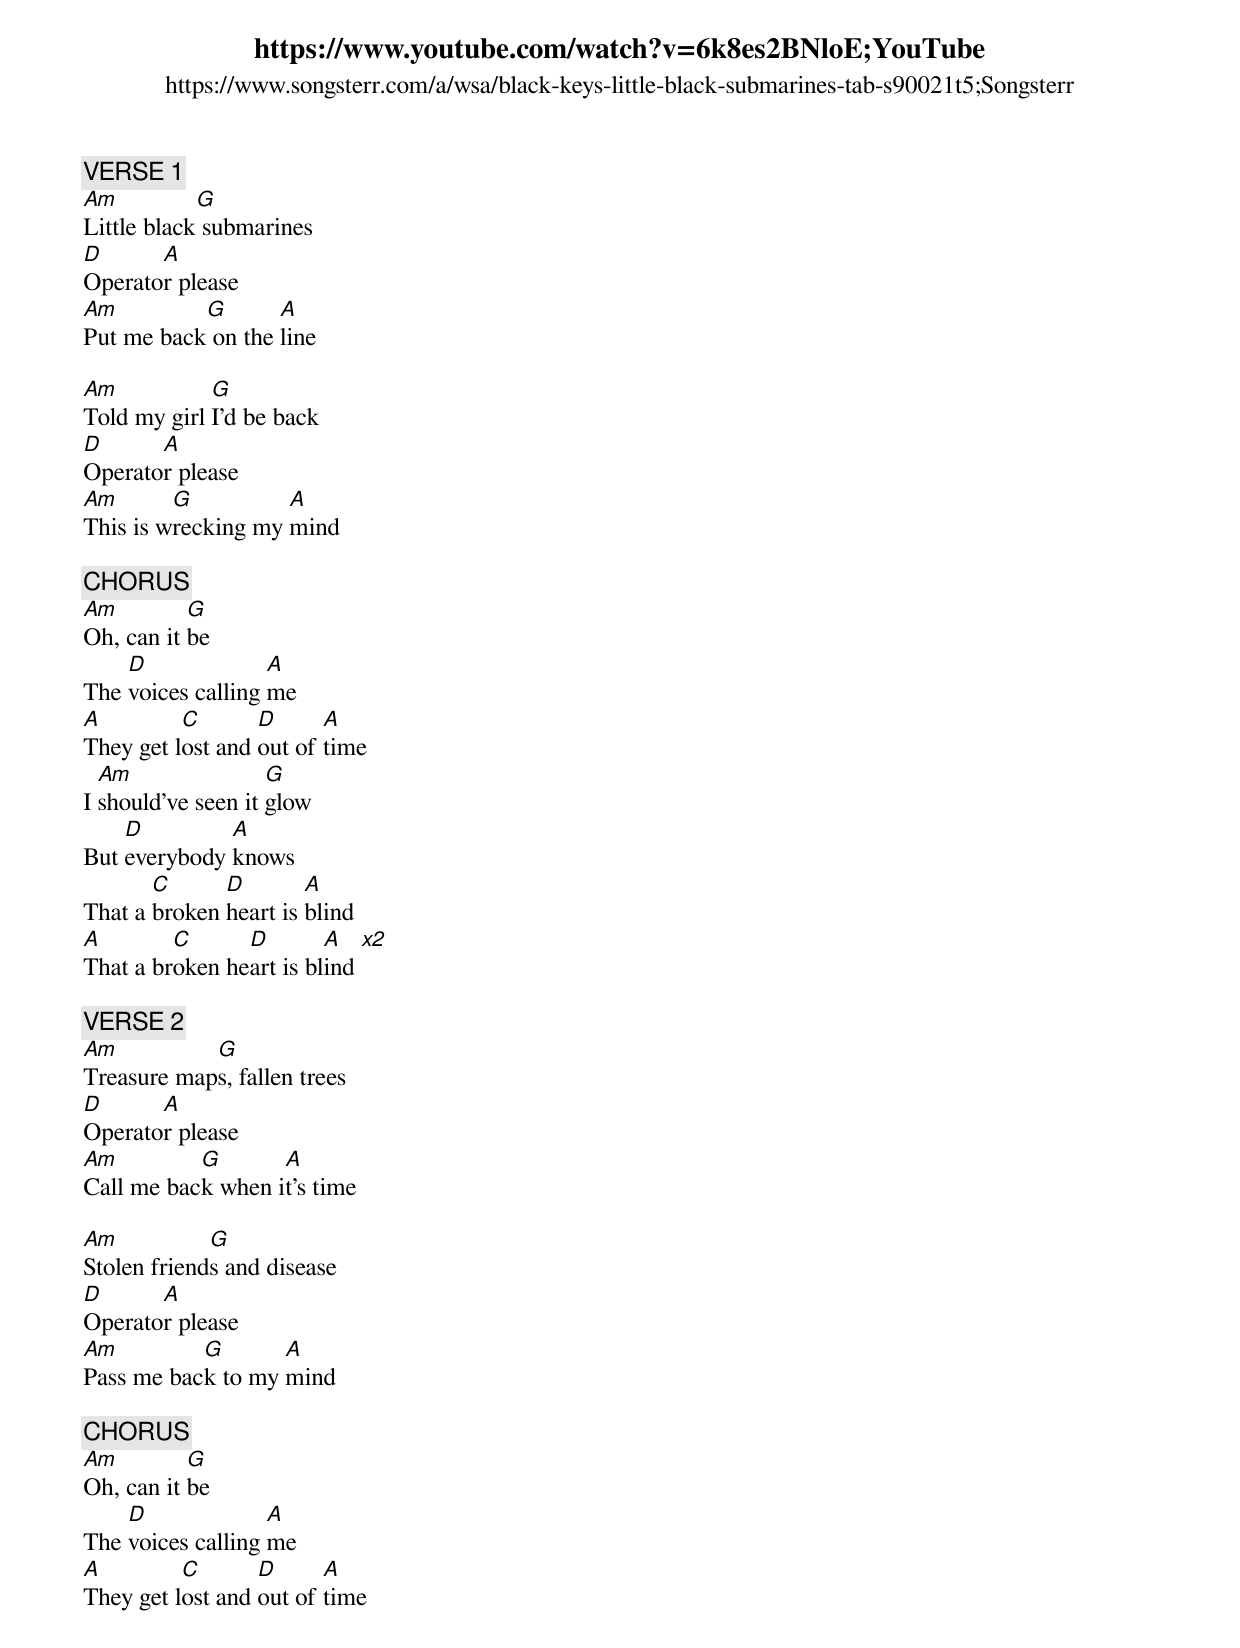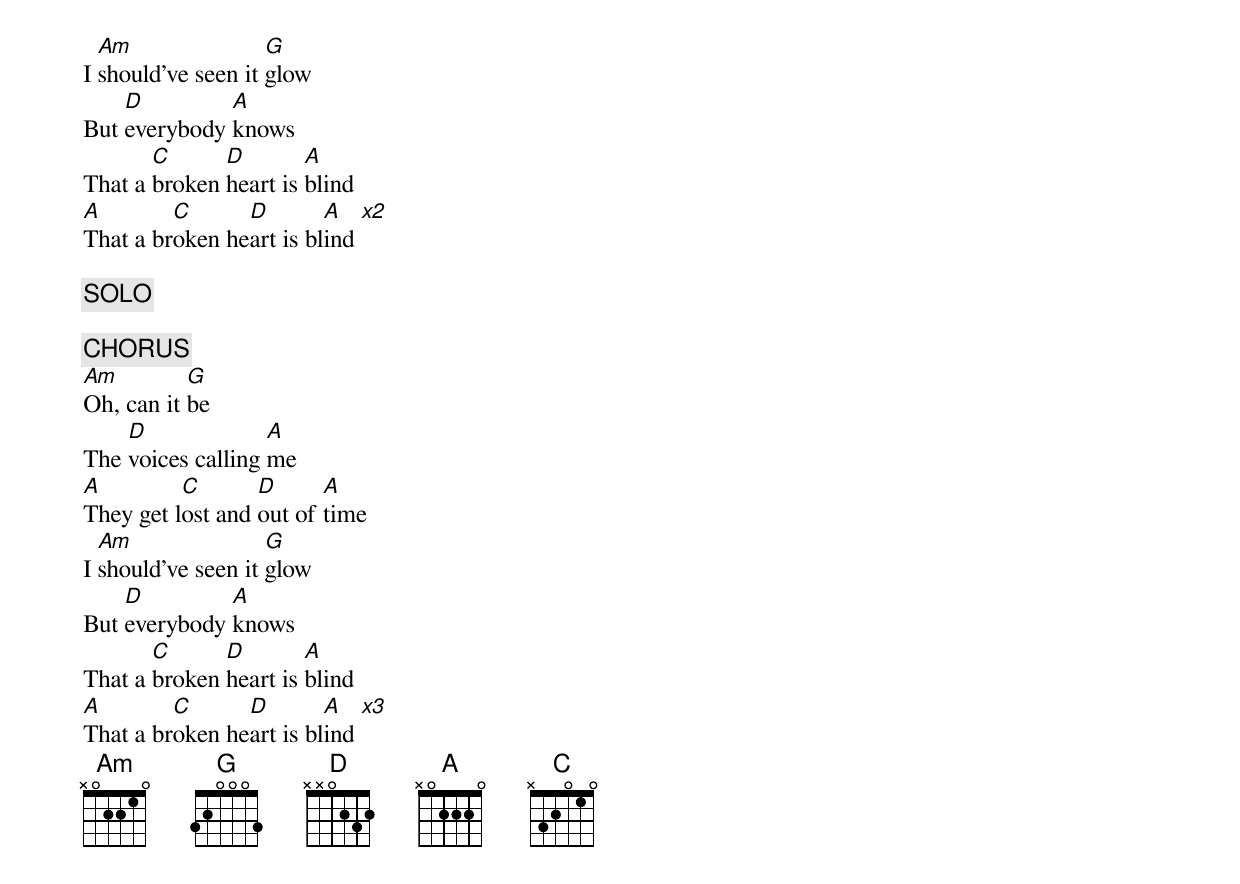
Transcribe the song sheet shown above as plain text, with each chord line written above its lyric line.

https://www.youtube.com/watch?v=6k8es2BNloE;YouTube
https://www.songsterr.com/a/wsa/black-keys-little-black-submarines-tab-s90021t5;Songsterr

[VERSE 1]
Am          G
Little black submarines
D      A
Operator please
Am         G       A
Put me back on the line

Am           G
Told my girl I'd be back
D      A
Operator please
Am       G          A
This is wrecking my mind

[CHORUS]
Am         G
Oh, can it be
    D              A
The voices calling me
A         C       D      A
They get lost and out of time
  Am                G
I should've seen it glow
    D         A
But everybody knows
       C      D        A
That a broken heart is blind
A        C      D        A
That a broken heart is blind [x2]

[VERSE 2]
Am          G
Treasure maps, fallen trees
D      A
Operator please
Am         G       A
Call me back when it's time

Am           G
Stolen friends and disease
D      A
Operator please
Am         G       A
Pass me back to my mind

[CHORUS]
Am         G
Oh, can it be
    D              A
The voices calling me
A         C       D      A
They get lost and out of time
  Am                G
I should've seen it glow
    D         A
But everybody knows
       C      D        A
That a broken heart is blind
A        C      D        A
That a broken heart is blind [x2]

[SOLO]

[CHORUS]
Am         G
Oh, can it be
    D              A
The voices calling me
A         C       D      A
They get lost and out of time
  Am                G
I should've seen it glow
    D         A
But everybody knows
       C      D        A
That a broken heart is blind
A        C      D        A
That a broken heart is blind [x3]
